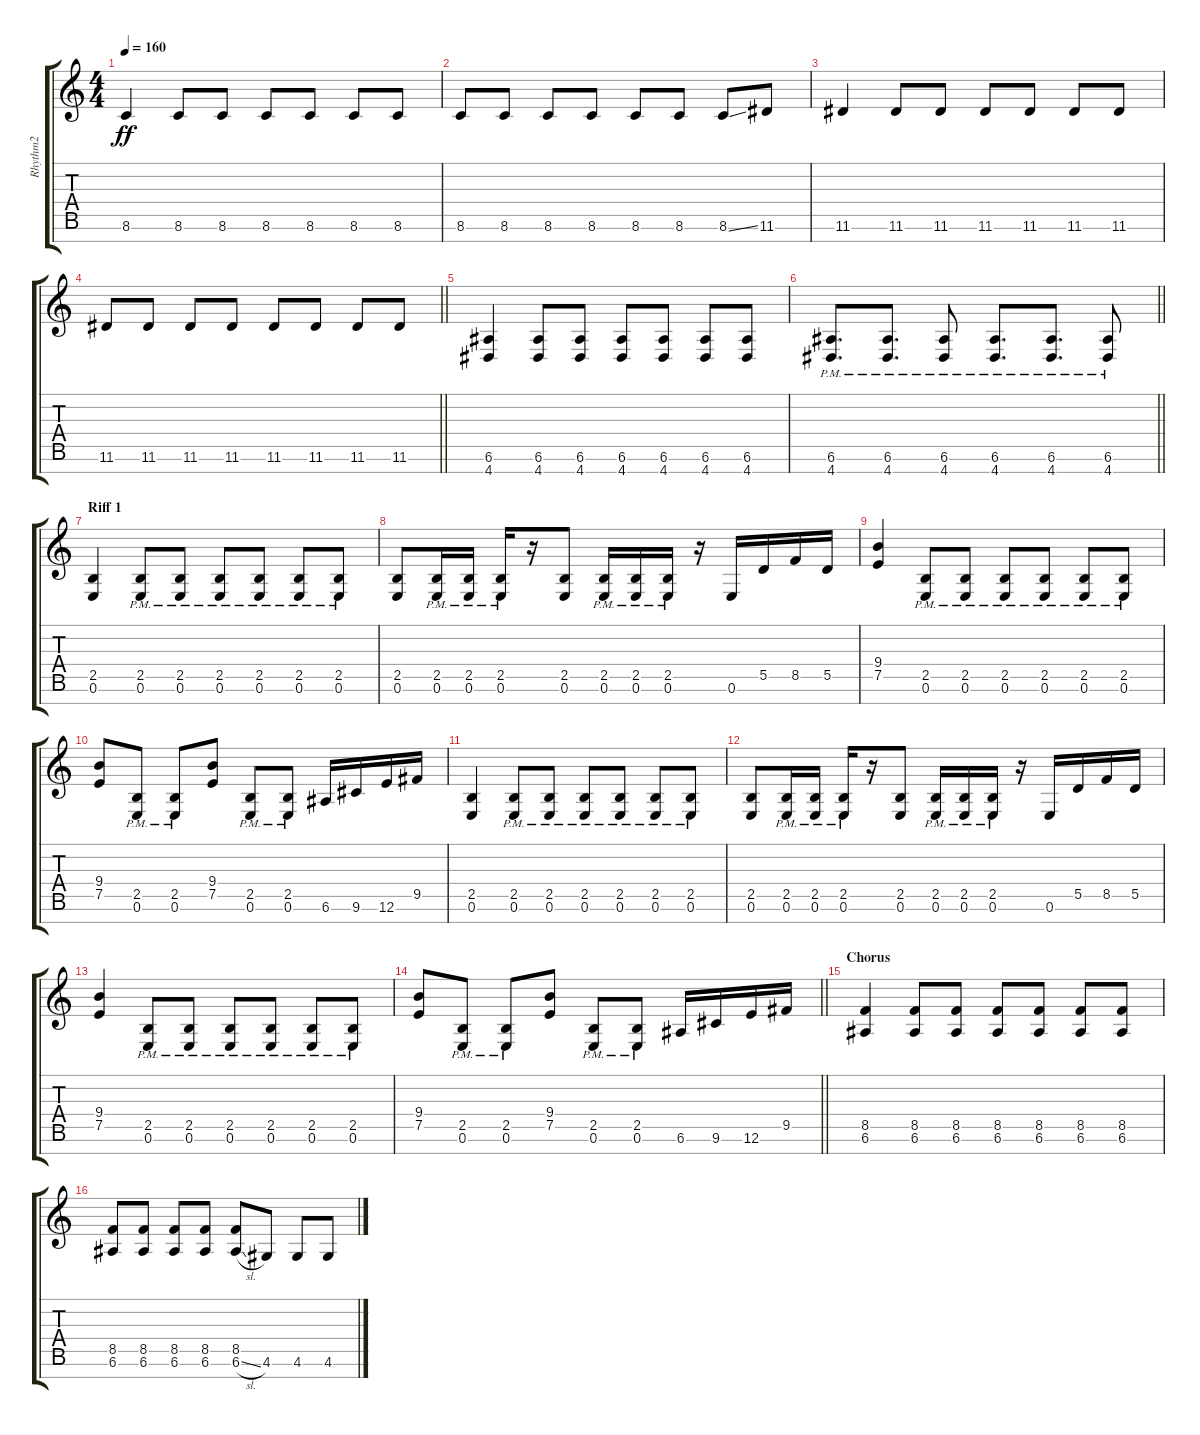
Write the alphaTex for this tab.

\track ("Rhythm2" "Rhythm2") {instrument overdrivenguitar}
\staff {score tabs}
\tuning (E4 B3 G3 D3 A2 E2 B1) {hide}
\ts (4 4)
\tempo 160
\clef g2
\ks c
8.6.4{dy ff} 8.6.8 8.6.8 8.6.8 8.6.8 8.6.8 8.6.8 |
8.6.8 8.6.8 8.6.8 8.6.8 8.6.8 8.6.8 8.6{ss}.8 11.6.8 |
11.6.4 11.6.8 11.6.8 11.6.8 11.6.8 11.6.8 11.6.8 |
\barLineRight lightlight
11.6.8 11.6.8 11.6.8 11.6.8 11.6.8 11.6.8 11.6.8 11.6.8 |
(6.6 4.7).4 (6.6 4.7).8 (6.6 4.7).8 (6.6 4.7).8 (6.6 4.7).8 (6.6 4.7).8 (6.6 4.7).8 |
\barLineRight lightlight
(6.6{pm} 4.7{pm}).8{d} (6.6{pm} 4.7{pm}).8{d} (6.6{pm} 4.7{pm}).8 (6.6{pm} 4.7{pm}).8{d} (6.6{pm} 4.7{pm}).8{d} (6.6{pm} 4.7{pm}).8 |
\section ("" "Riff 1")
(2.5 0.6).4 (2.5{pm} 0.6{pm}).8 (2.5{pm} 0.6{pm}).8 (2.5{pm} 0.6{pm}).8 (2.5{pm} 0.6{pm}).8 (2.5{pm} 0.6{pm}).8 (2.5{pm} 0.6{pm}).8 |
(2.5 0.6).8 (2.5{pm} 0.6{pm}).16 (2.5{pm} 0.6{pm}).16 (2.5{pm} 0.6{pm}).16 r.16 (2.5 0.6).8 (2.5{pm} 0.6{pm}).16 (2.5{pm} 0.6{pm}).16 (2.5{pm} 0.6{pm}).16 r.16 0.6.16 5.5.16 8.5.16 5.5.16 |
(9.4 7.5).4 (2.5{pm} 0.6{pm}).8 (2.5{pm} 0.6{pm}).8 (2.5{pm} 0.6{pm}).8 (2.5{pm} 0.6{pm}).8 (2.5{pm} 0.6{pm}).8 (2.5{pm} 0.6{pm}).8 |
(9.4 7.5).8 (2.5{pm} 0.6{pm}).8 (2.5{pm} 0.6{pm}).8 (9.4 7.5).8 (2.5{pm} 0.6{pm}).8 (2.5{pm} 0.6{pm}).8 6.6.16 9.6.16 12.6.16 9.5.16 |
(2.5 0.6).4 (2.5{pm} 0.6{pm}).8 (2.5{pm} 0.6{pm}).8 (2.5{pm} 0.6{pm}).8 (2.5{pm} 0.6{pm}).8 (2.5{pm} 0.6{pm}).8 (2.5{pm} 0.6{pm}).8 |
(2.5 0.6).8 (2.5{pm} 0.6{pm}).16 (2.5{pm} 0.6{pm}).16 (2.5{pm} 0.6{pm}).16 r.16 (2.5 0.6).8 (2.5{pm} 0.6{pm}).16 (2.5{pm} 0.6{pm}).16 (2.5{pm} 0.6{pm}).16 r.16 0.6.16 5.5.16 8.5.16 5.5.16 |
(9.4 7.5).4 (2.5{pm} 0.6{pm}).8 (2.5{pm} 0.6{pm}).8 (2.5{pm} 0.6{pm}).8 (2.5{pm} 0.6{pm}).8 (2.5{pm} 0.6{pm}).8 (2.5{pm} 0.6{pm}).8 |
\barLineRight lightlight
(9.4 7.5).8 (2.5{pm} 0.6{pm}).8 (2.5{pm} 0.6{pm}).8 (9.4 7.5).8 (2.5{pm} 0.6{pm}).8 (2.5{pm} 0.6{pm}).8 6.6.16 9.6.16 12.6.16 9.5.16 |
\section ("" "Chorus")
(8.5 6.6).4 (8.5 6.6).8 (8.5 6.6).8 (8.5 6.6).8 (8.5 6.6).8 (8.5 6.6).8 (8.5 6.6).8 |
(8.5 6.6).8 (8.5 6.6).8 (8.5 6.6).8 (8.5 6.6).8 (8.5 6.6{sl}).8 4.6.8 4.6.8 4.6.8
